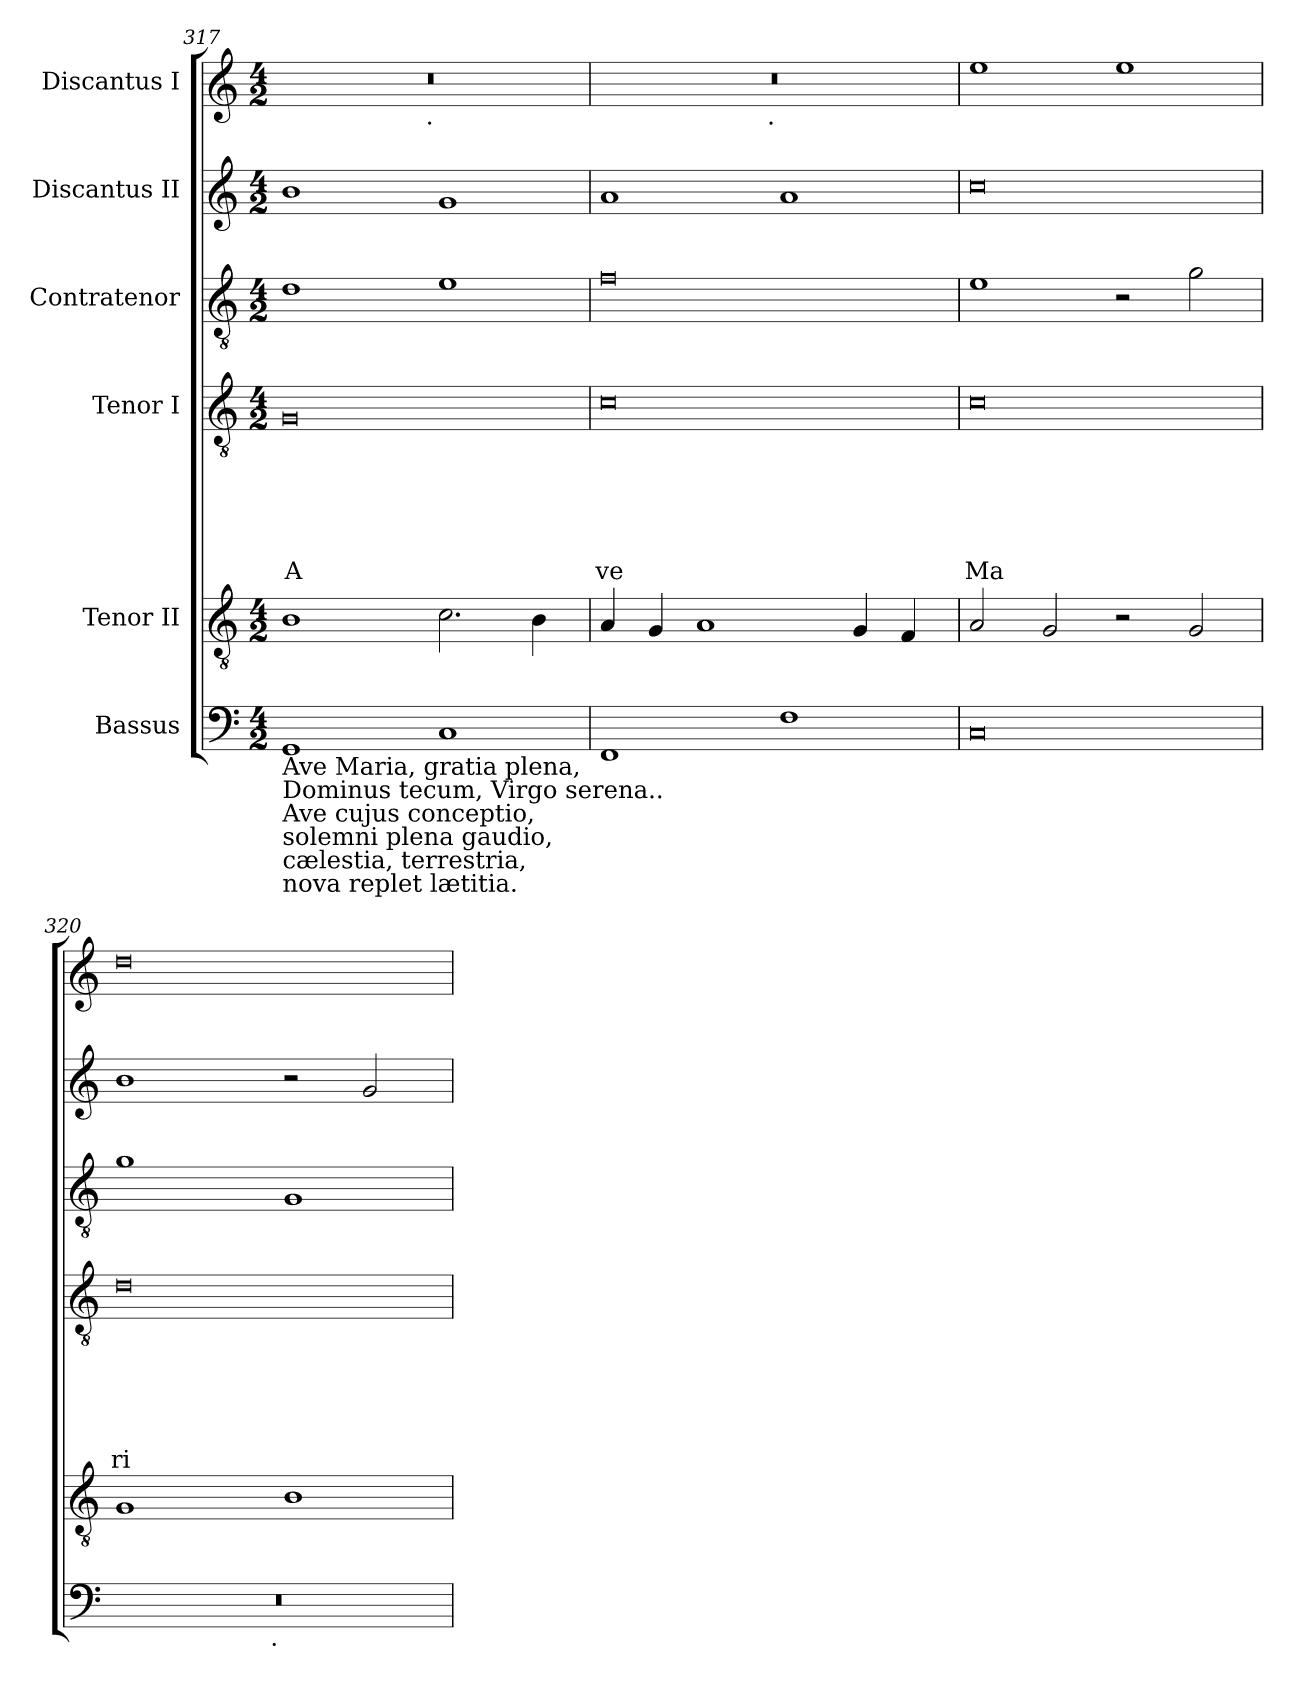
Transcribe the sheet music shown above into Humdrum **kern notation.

**kern	**kern	**kern	**text	**text	**text	**text	**text	**text	**kern	**kern	**kern
*part6	*part5	*part4	*part4	*part4	*part4	*part4	*part4	*part4	*part3	*part2	*part1
*staff6	*staff5	*staff4	*staff4	*staff4	*staff4	*staff4	*staff4	*staff4	*staff3	*staff2	*staff1
*I"Bassus	*I"Tenor II	*I"Tenor I	*	*	*	*	*	*	*I"Contratenor	*I"Discantus II	*I"Discantus I
!!LO:PB:g=z
*clefF4	*clefGv2	*clefGv2	*	*	*	*	*	*	*clefGv2	*clefG2	*clefG2
*k[]	*k[]	*k[]	*	*	*	*	*	*	*k[]	*k[]	*k[]
*C:	*C:	*C:	*	*	*	*	*	*	*C:	*C:	*C:
*M4/2	*M4/2	*M4/2	*	*	*	*	*	*	*M4/2	*M4/2	*M4/2
=317	=317	=317	=317	=317	=317	=317	=317	=317	=317	=317	=317
!LO:TX:b:t=Ave Maria, gratia plena,\nDominus tecum, Virgo serena..\nAve cujus conceptio,\nsolemni plena gaudio,\ncælestia, terrestria,\nnova replet lætitia.	!	!	!	!	!	!	!	!	!	!	!
!	!	!	!	!	!	!	!	!LO:LY:b	!	!	!
*	*	*	*	*	*	*	*	*	*	*	*^
1GG	1B	0G	.	.	.	.	.	A	1d	1b	0r	2ryy
.	.	.	.	.	.	.	.	.	.	.	.	4...ryy
!	!	!	!	!	!	!	!	!	!	!	!	!LO:TX:b:t=.
.	.	.	.	.	.	.	.	.	.	.	.	1ryy
1C	2.c\	.	.	.	.	.	.	.	1e	1g	.	.
.	4B\	.	.	.	.	.	.	.	.	.	.	.
.	.	.	.	.	.	.	.	.	.	.	.	32ryy
=318	=318	=318	=318	=318	=318	=318	=318	=318	=318	=318	=318	=318
!	!	!	!	!	!	!	!	!LO:LY:b	!	!	!	!
1FF	4A/	0c	.	.	.	.	.	ve	0f	1a	0r	2ryy
.	4G/	.	.	.	.	.	.	.	.	.	.	.
.	1A	.	.	.	.	.	.	.	.	.	.	4...ryy
!	!	!	!	!	!	!	!	!	!	!	!	!LO:TX:b:t=.
.	.	.	.	.	.	.	.	.	.	.	.	1ryy
1F	.	.	.	.	.	.	.	.	.	1a	.	.
.	4G/	.	.	.	.	.	.	.	.	.	.	.
.	4F/	.	.	.	.	.	.	.	.	.	.	.
.	.	.	.	.	.	.	.	.	.	.	.	32ryy
=319	=319	=319	=319	=319	=319	=319	=319	=319	=319	=319	=319	=319
!	!	!	!	!	!	!	!	!LO:LY:b	!	!	!	!
*	*	*	*	*	*	*	*	*	*	*	*v	*v
0C	2A/	0c	.	.	.	.	.	Ma	1e	0cc	1ee
.	2G/	.	.	.	.	.	.	.	.	.	.
.	2r	.	.	.	.	.	.	.	2r	.	1ee
.	2G/	.	.	.	.	.	.	.	2g\	.	.
=320	=320	=320	=320	=320	=320	=320	=320	=320	=320	=320	=320
!	!	!	!	!	!	!	!	!LO:LY:b	!	!	!
*^	*	*	*	*	*	*	*	*	*	*	*
0r	2ryy	1G	0d	.	.	.	.	.	ri	1g	1b	0dd
.	4...ryy	.	.	.	.	.	.	.	.	.	.	.
!	!LO:TX:b:t=.	!	!	!	!	!	!	!	!	!	!	!
.	1ryy	.	.	.	.	.	.	.	.	.	.	.
.	.	1B	.	.	.	.	.	.	.	1G	2r	.
.	.	.	.	.	.	.	.	.	.	.	2g/	.
.	32ryy	.	.	.	.	.	.	.	.	.	.	.
*v	*v	*	*	*	*	*	*	*	*	*	*	*
=	=	=	=	=	=	=	=	=	=	=	=
*-	*-	*-	*-	*-	*-	*-	*-	*-	*-	*-	*-
